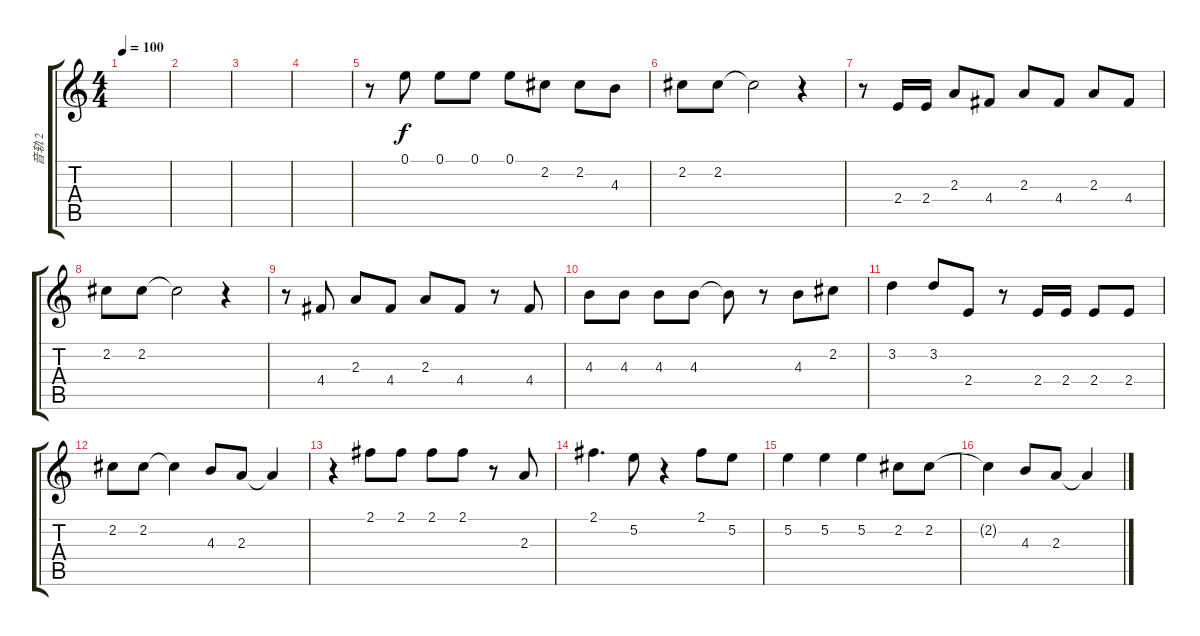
\track ("音轨 2" "音轨 2") {instrument acousticguitarsteel}
\staff {score tabs}
\tuning (E4 B3 G3 D3 A2 E2) {hide}
\ts (4 4)
\tempo 100
\clef g2
\ks c
|
|
|
|
r.8 0.1.8 0.1.8 0.1.8 0.1.8 2.2.8 2.2.8 4.3.8 |
2.2.8 2.2.8 2.2{t}.2 r.4 |
r.8{txt ""} 2.4.16 2.4.16 2.3.8 4.4.8 2.3.8 4.4.8 2.3.8 4.4.8 |
2.2.8 2.2.8 2.2{t}.2 r.4 |
r.8 4.4.8 2.3.8 4.4.8 2.3.8 4.4.8 r.8 4.4.8 |
4.3.8 4.3.8 4.3.8 4.3.8 4.3{t}.8 r.8 4.3.8 2.2.8 |
3.2.4 3.2.8 2.4.8 r.8 2.4.16 2.4.16 2.4.8 2.4.8 |
2.2.8 2.2.8 2.2{t}.4 4.3.8 2.3.8 2.3{t}.4 |
r.4 2.1.8 2.1.8 2.1.8 2.1.8 r.8 2.3.8 |
2.1.4{d} 5.2.8 r.4 2.1.8 5.2.8 |
5.2.4 5.2.4 5.2.4 2.2.8 2.2.8 |
2.2{t}.4 4.3.8 2.3.8 2.3{t}.4
